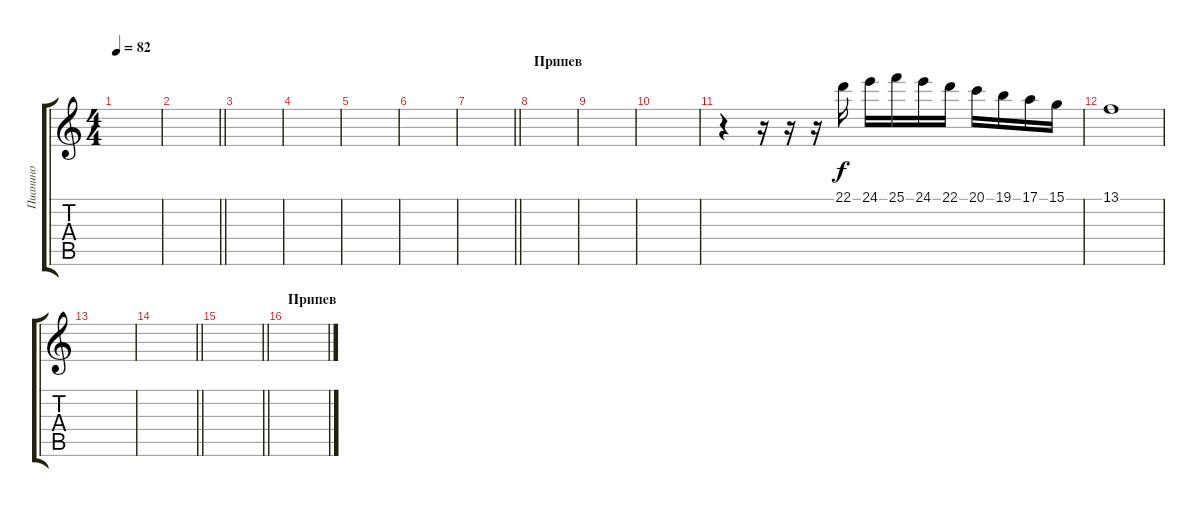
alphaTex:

\track ("Пианино" "Пианино") {instrument acousticgrandpiano}
\staff {score tabs}
\tuning (E4 B3 G3 D3 A2 E2) {hide}
\ts (4 4)
\tempo 82
\clef g2
\ks aminor
|
\barLineRight lightlight
|
|
|
|
|
\barLineRight lightlight
|
\section ("" "Припев")
|
|
|
r.4 r.16 r.16 r.16 22.1.16 24.1.16 25.1.16 24.1.16 22.1.16 20.1.16 19.1.16 17.1.16 15.1.16 |
13.1.1 |
|
\barLineRight lightlight
|
\barLineRight lightlight
|
\section ("" "Припев")
